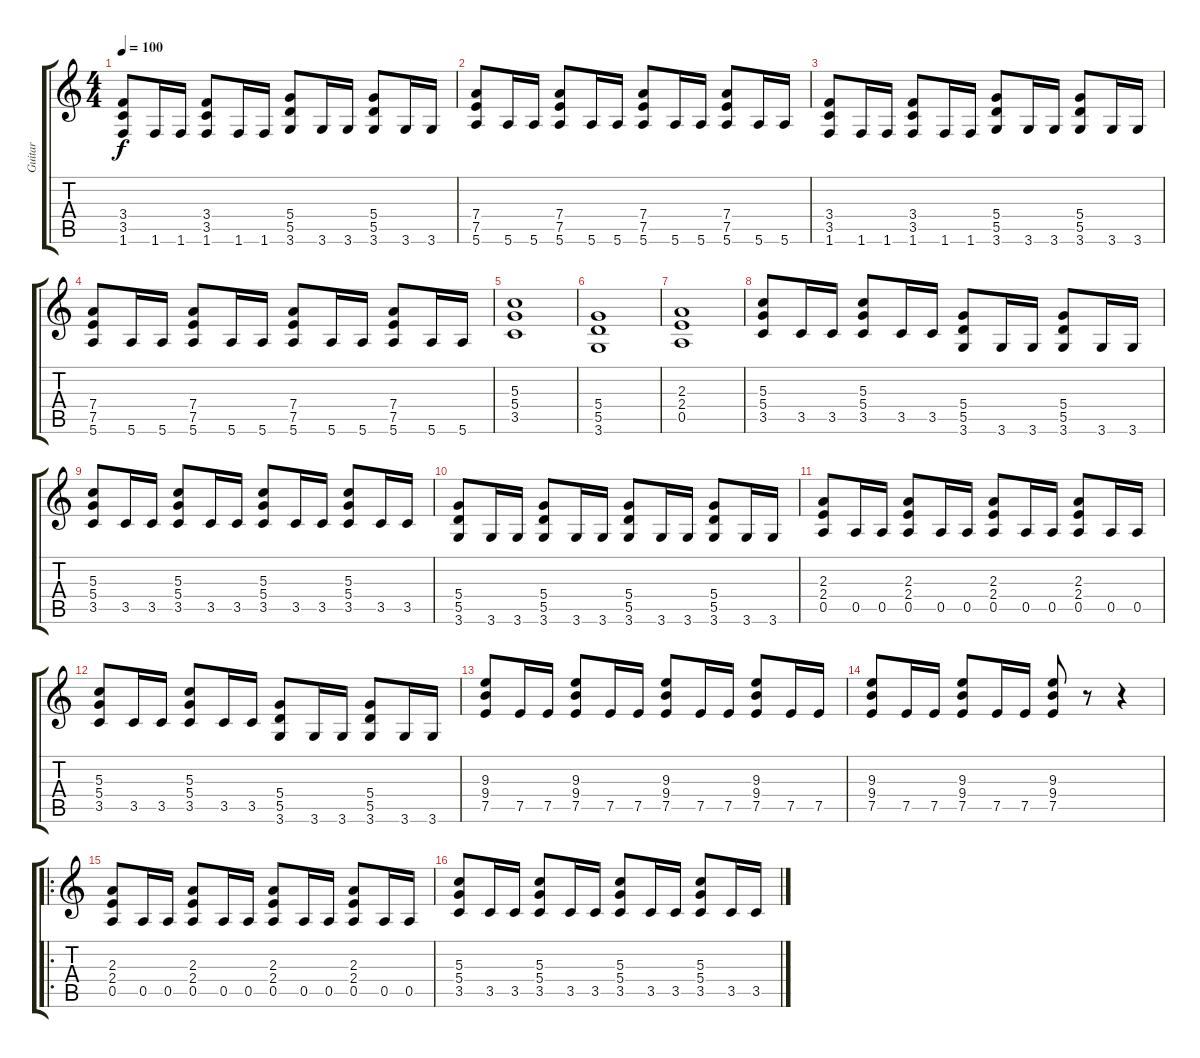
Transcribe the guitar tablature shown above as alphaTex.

\track ("Guitar " "Guitar ") {instrument distortionguitar}
\staff {score tabs}
\tuning (E4 B3 G3 D3 A2 E2) {hide}
\ts (4 4)
\tempo 100
\clef g2
\ks c
(3.4 3.5 1.6).8{dy f} 1.6.16 1.6.16 (3.4 3.5 1.6).8 1.6.16 1.6.16 (5.4 5.5 3.6).8 3.6.16 3.6.16 (5.4 5.5 3.6).8 3.6.16 3.6.16 |
(7.4 7.5 5.6).8 5.6.16 5.6.16 (7.4 7.5 5.6).8 5.6.16 5.6.16 (7.4 7.5 5.6).8 5.6.16 5.6.16 (7.4 7.5 5.6).8 5.6.16 5.6.16 |
(3.4 3.5 1.6).8 1.6.16 1.6.16 (3.4 3.5 1.6).8 1.6.16 1.6.16 (5.4 5.5 3.6).8 3.6.16 3.6.16 (5.4 5.5 3.6).8 3.6.16 3.6.16 |
(7.4 7.5 5.6).8 5.6.16 5.6.16 (7.4 7.5 5.6).8 5.6.16 5.6.16 (7.4 7.5 5.6).8 5.6.16 5.6.16 (7.4 7.5 5.6).8 5.6.16 5.6.16 |
(5.3 5.4 3.5).1 |
(5.4 5.5 3.6).1 |
(2.3 2.4 0.5).1 |
(5.3 5.4 3.5).8 3.5.16 3.5.16 (5.3 5.4 3.5).8 3.5.16 3.5.16 (5.4 5.5 3.6).8 3.6.16 3.6.16 (5.4 5.5 3.6).8 3.6.16 3.6.16 |
(5.3 5.4 3.5).8 3.5.16 3.5.16 (5.3 5.4 3.5).8 3.5.16 3.5.16 (5.3 5.4 3.5).8 3.5.16 3.5.16 (5.3 5.4 3.5).8 3.5.16 3.5.16 |
(5.4 5.5 3.6).8 3.6.16 3.6.16 (5.4 5.5 3.6).8 3.6.16 3.6.16 (5.4 5.5 3.6).8 3.6.16 3.6.16 (5.4 5.5 3.6).8 3.6.16 3.6.16 |
(2.3 2.4 0.5).8 0.5.16 0.5.16 (2.3 2.4 0.5).8 0.5.16 0.5.16 (2.3 2.4 0.5).8 0.5.16 0.5.16 (2.3 2.4 0.5).8 0.5.16 0.5.16 |
(5.3 5.4 3.5).8 3.5.16 3.5.16 (5.3 5.4 3.5).8 3.5.16 3.5.16 (5.4 5.5 3.6).8 3.6.16 3.6.16 (5.4 5.5 3.6).8 3.6.16 3.6.16 |
(9.3 9.4 7.5).8 7.5.16 7.5.16 (9.3 9.4 7.5).8 7.5.16 7.5.16 (9.3 9.4 7.5).8 7.5.16 7.5.16 (9.3 9.4 7.5).8 7.5.16 7.5.16 |
(9.3 9.4 7.5).8 7.5.16 7.5.16 (9.3 9.4 7.5).8 7.5.16 7.5.16 (9.3 9.4 7.5).8 r.8 r.4 |
\ro
(2.3 2.4 0.5).8 0.5.16 0.5.16 (2.3 2.4 0.5).8 0.5.16 0.5.16 (2.3 2.4 0.5).8 0.5.16 0.5.16 (2.3 2.4 0.5).8 0.5.16 0.5.16 |
(5.3 5.4 3.5).8 3.5.16 3.5.16 (5.3 5.4 3.5).8 3.5.16 3.5.16 (5.3 5.4 3.5).8 3.5.16 3.5.16 (5.3 5.4 3.5).8 3.5.16 3.5.16
